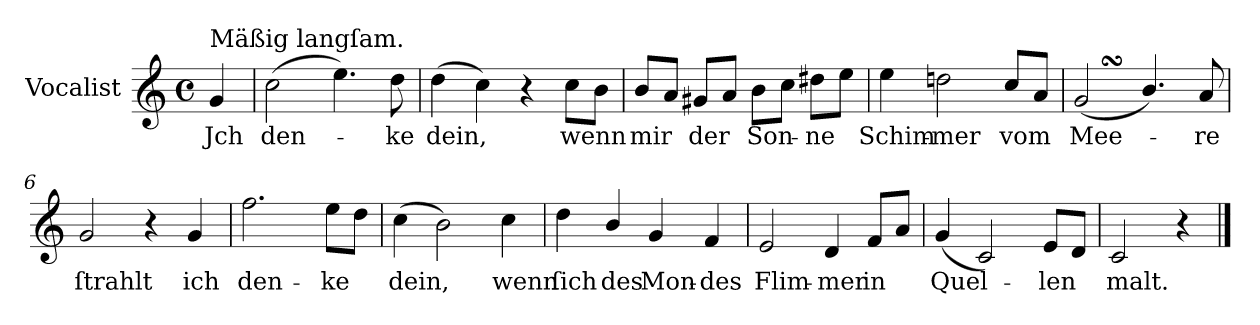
**kern	**text
*part1	*part1
*staff1	*staff1
*I"Vocalist	*
*clefG2	*
*k[]	*
*C:	*
*M4/4	*
*met(c)	*
=	=
!LO:TX:a:t=Mäßig langſam.	!
4g	Jch
=1	=1
(2cc	den-
4.ee)	.
8dd	-ke
=2	=2
(4dd	dein,
4cc)	.
4r	.
8ccL	wenn
8bJ	.
=3	=3
8bL	mir
8aJ	.
8g#XL	der
8aJ	.
8bL	Son-
8ccJ	.
8dd#XL	-ne
8eeJ	.
=4	=4
4ee	Schim-
2ddn	-mer
8cc/L	vom
8aJ	.
=5	=5
(<2gSSS	Mee-
4.b/)	.
8a	-re
=6	=6
2g	ſtrahlt
4r	.
4g	ich
=7	=7
2.ff	den-
8eeL	-ke
8ddJ	.
=8	=8
(4cc	dein,
2b)	.
4cc	wenn
=9	=9
4dd	ſich
4b/	des
4g	Mon-
4f	-des
=10	=10
2e	Flim-
4d	-mer
8fL	in
8aJ	.
=11	=11
(4g	Quel-
2c)	.
8eL	-len
8dJ	.
=12	=12
2c	malt.
4r	.
==	==
*-	*-
